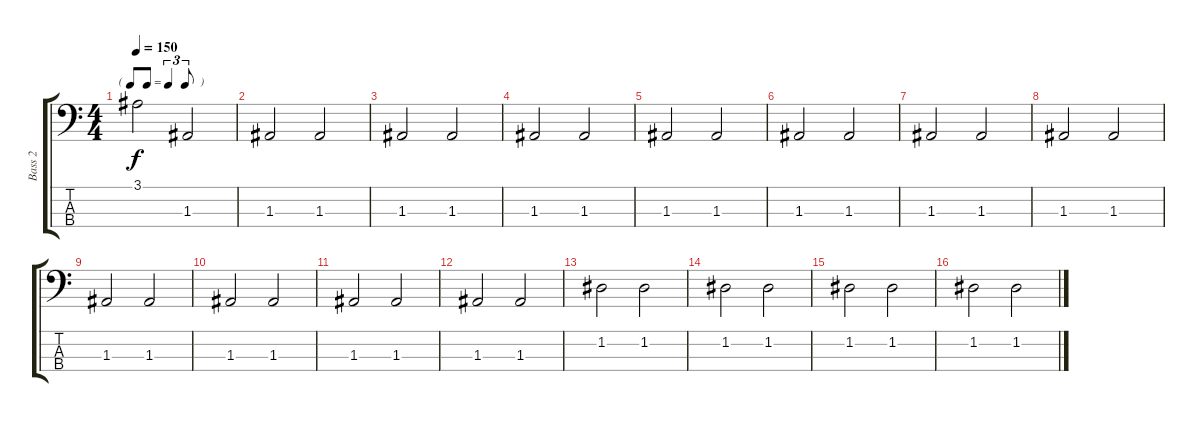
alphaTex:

\track ("Bass 2" "Bass 2") {instrument electricbassfinger}
\staff {score tabs}
\tuning (G2 D2 A1 E1) {hide}
\ts (4 4)
\tf triplet8th
\tempo 150
\clef f4
\ks c
3.1.2{dy f} 1.3.2 |
1.3.2 1.3.2 |
1.3.2 1.3.2 |
1.3.2 1.3.2 |
1.3.2 1.3.2 |
1.3.2 1.3.2 |
1.3.2 1.3.2 |
1.3.2 1.3.2 |
1.3.2 1.3.2 |
1.3.2 1.3.2 |
1.3.2 1.3.2 |
1.3.2 1.3.2 |
1.2.2 1.2.2 |
1.2.2 1.2.2 |
1.2.2 1.2.2 |
1.2.2 1.2.2
